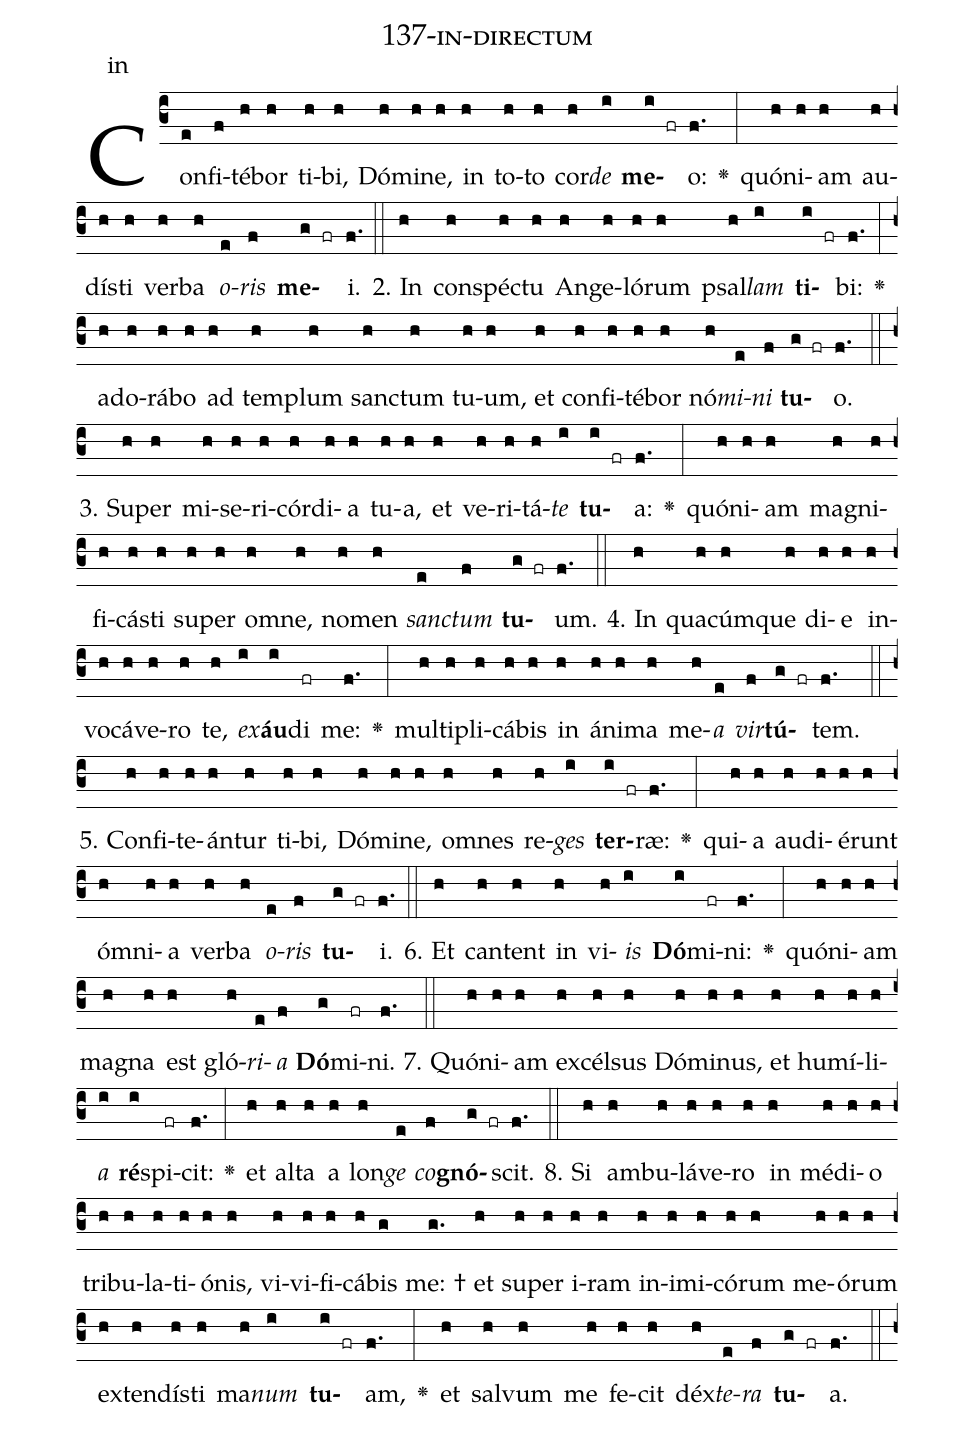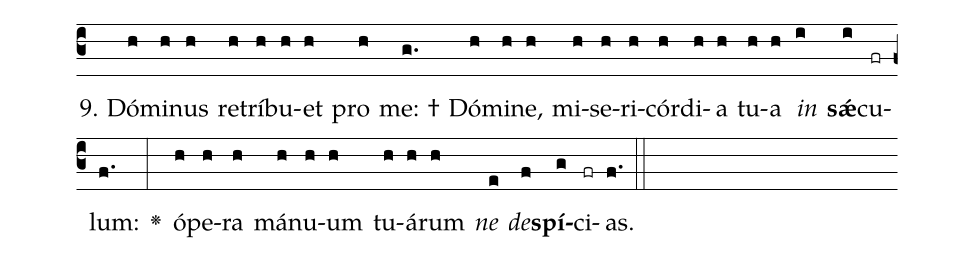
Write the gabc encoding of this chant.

name: 137-in-directum;
annotation: in;
%%
(c3)Con(e)fi(f)té(h)bor(h) ti(h)bi,(h) Dó(h)mi(h)ne,(h) in(h) to(h)to(h) cor(h)<i>de</i>(i) <b>me</b>(i fr)o:(f.) <v>\greheightstar</v>(:) quón(h)i(h)am(h) au(h)dís(h)ti(h) ver(h)ba(h) <i>o</i>(e)<i>ris</i>(f) <b>me</b>(g fr)i.(f.) (::)
2. In(h) con(h)spéc(h)tu(h) An(h)ge(h)ló(h)rum(h) psal(h)<i>lam</i>(i) <b>ti</b>(i fr)bi:(f.) <v>\greheightstar</v>(:) ad(h)o(h)rá(h)bo(h) ad(h) tem(h)plum(h) sanc(h)tum(h) tu(h)um,(h) et(h) con(h)fi(h)té(h)bor(h) nó(h)<i>mi</i>(e)<i>ni</i>(f) <b>tu</b>(g fr)o.(f.) (::)
3. Su(h)per(h) mi(h)se(h)ri(h)cór(h)di(h)a(h) tu(h)a,(h) et(h) ve(h)ri(h)tá(h)<i>te</i>(i) <b>tu</b>(i fr)a:(f.) <v>\greheightstar</v>(:) quón(h)i(h)am(h) ma(h)gni(h)fi(h)cás(h)ti(h) su(h)per(h) om(h)ne,(h) no(h)men(h) <i>sanc</i>(e)<i>tum</i>(f) <b>tu</b>(g fr)um.(f.) (::)
4. In(h) qua(h)cúm(h)que(h) di(h)e(h) in(h)vo(h)cá(h)ve(h)ro(h) te,(h) <i>ex</i>(i)<b>áu</b>(i)di(fr) me:(f.) <v>\greheightstar</v>(:) mul(h)ti(h)pli(h)cá(h)bis(h) in(h) á(h)ni(h)ma(h) me(h)<i>a</i>(e) <i>vir</i>(f)<b>tú</b>(g fr)tem.(f.) (::)
5. Con(h)fi(h)te(h)án(h)tur(h) ti(h)bi,(h) Dó(h)mi(h)ne,(h) om(h)nes(h) re(h)<i>ges</i>(i) <b>ter</b>(i fr)ræ:(f.) <v>\greheightstar</v>(:) qui(h)a(h) au(h)di(h)é(h)runt(h) óm(h)ni(h)a(h) ver(h)ba(h) <i>o</i>(e)<i>ris</i>(f) <b>tu</b>(g fr)i.(f.) (::)
6. Et(h) can(h)tent(h) in(h) vi(h)<i>is</i>(i) <b>Dó</b>(i)mi(fr)ni:(f.) <v>\greheightstar</v>(:) quón(h)i(h)am(h) ma(h)gna(h) est(h) gló(h)<i>ri</i>(e)<i>a</i>(f) <b>Dó</b>(g)mi(fr)ni.(f.) (::)
7. Quón(h)i(h)am(h) ex(h)cél(h)sus(h) Dó(h)mi(h)nus,(h) et(h) hu(h)mí(h)li(h)<i>a</i>(i) <b>ré</b>(i)spi(fr)cit:(f.) <v>\greheightstar</v>(:) et(h) al(h)ta(h) a(h) lon(h)<i>ge</i>(e) <i>co</i>(f)<b>gnó</b>(g fr)scit.(f.) (::)
8. Si(h) am(h)bu(h)lá(h)ve(h)ro(h) in(h) mé(h)di(h)o(h) tri(h)bu(h)la(h)ti(h)ó(h)nis,(h) vi(h)vi(h)fi(h)cá(h)bis(g) me: †(g.) et(h) su(h)per(h) i(h)ram(h) in(h)i(h)mi(h)có(h)rum(h) me(h)ó(h)rum(h) ex(h)ten(h)dís(h)ti(h) ma(h)<i>num</i>(i) <b>tu</b>(i fr)am,(f.) <v>\greheightstar</v>(:) et(h) sal(h)vum(h) me(h) fe(h)cit(h) déx(h)<i>te</i>(e)<i>ra</i>(f) <b>tu</b>(g fr)a.(f.) (::)
9. Dó(h)mi(h)nus(h) re(h)trí(h)bu(h)et(h) pro(h) me: †(g.) Dó(h)mi(h)ne,(h) mi(h)se(h)ri(h)cór(h)di(h)a(h) tu(h)a(h) <i>in</i>(i) <b>sǽ</b>(i)cu(fr)lum:(f.) <v>\greheightstar</v>(:) ó(h)pe(h)ra(h) má(h)nu(h)um(h) tu(h)á(h)rum(h) <i>ne</i>(e) <i>de</i>(f)<b>spí</b>(g)ci(fr)as.(f.) (::)
